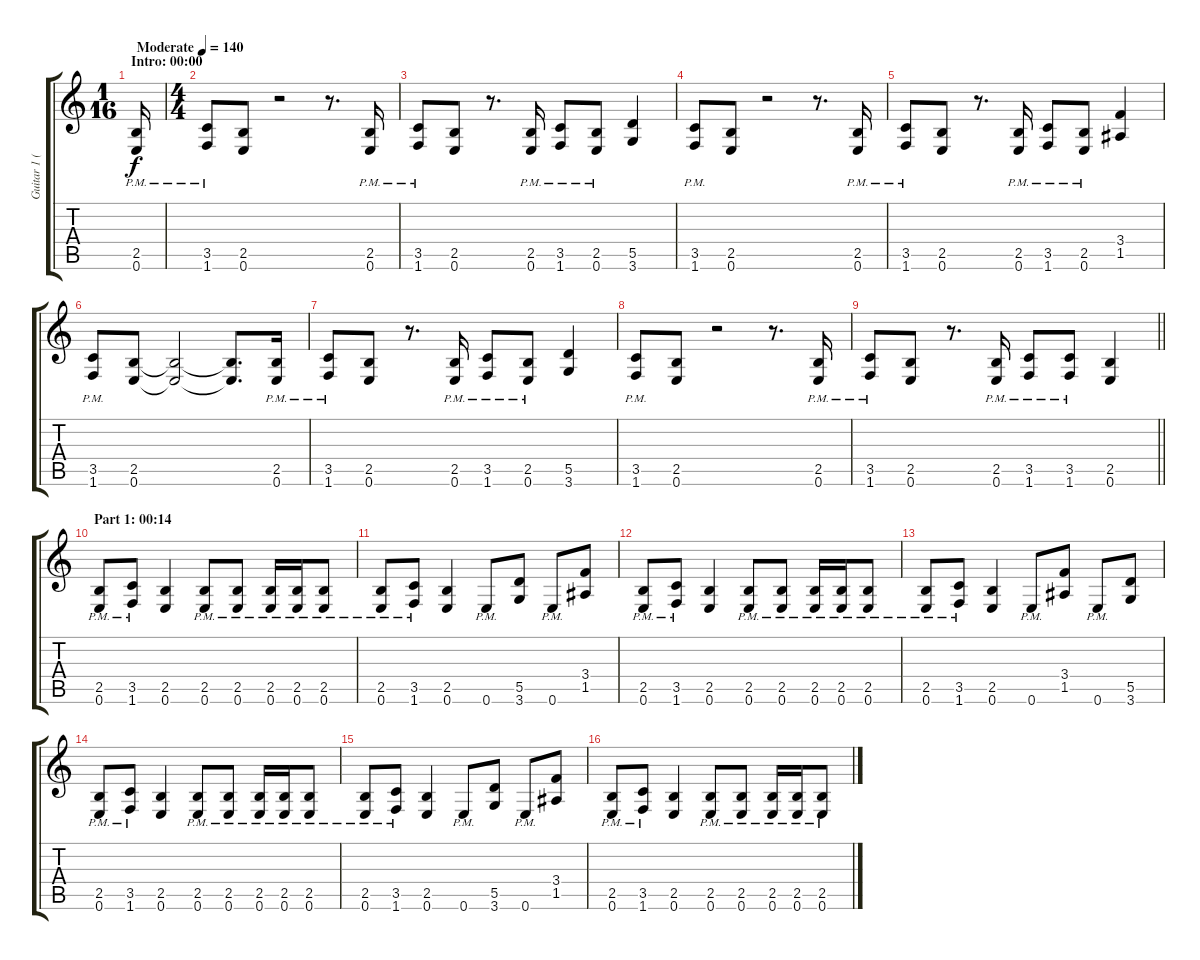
\track ("Guitar 1 (Distortion)" "Guitar 1 (") {instrument distortionguitar}
\staff {score tabs}
\tuning (E4 B3 G3 D3 A2 E2) {hide}
\ts (1 16)
\section ("" "Intro: 00:00")
\tempo (140 "Moderate")
\clef g2
\ks c
(2.5{pm} 0.6{pm}).16{dy f instrument distortionguitar} |
\ts (4 4)
(3.5{pm} 1.6{pm}).8 (2.5 0.6).8 r.2 r.8{d} (2.5{pm} 0.6{pm}).16 |
(3.5{pm} 1.6{pm}).8 (2.5 0.6).8 r.8{d} (2.5{pm} 0.6{pm}).16 (3.5{pm} 1.6{pm}).8 (2.5{pm} 0.6{pm}).8 (5.5 3.6).4 |
(3.5{pm} 1.6{pm}).8 (2.5 0.6).8 r.2 r.8{d} (2.5{pm} 0.6{pm}).16 |
(3.5{pm} 1.6{pm}).8 (2.5 0.6).8 r.8{d} (2.5{pm} 0.6{pm}).16 (3.5{pm} 1.6{pm}).8 (2.5{pm} 0.6{pm}).8 (3.4 1.5).4 |
(3.5{pm} 1.6{pm}).8 (2.5 0.6).8 (2.5{t} 0.6{t}).2 (2.5{t} 0.6{t}).8{d} (2.5{pm} 0.6{pm}).16 |
(3.5{pm} 1.6{pm}).8 (2.5 0.6).8 r.8{d} (2.5{pm} 0.6{pm}).16 (3.5{pm} 1.6{pm}).8 (2.5{pm} 0.6{pm}).8 (5.5 3.6).4 |
(3.5{pm} 1.6{pm}).8 (2.5 0.6).8 r.2 r.8{d} (2.5{pm} 0.6{pm}).16 |
\barLineRight lightlight
(3.5{pm} 1.6{pm}).8 (2.5 0.6).8 r.8{d} (2.5{pm} 0.6{pm}).16 (3.5{pm} 1.6{pm}).8 (3.5{pm} 1.6{pm}).8 (2.5 0.6).4 |
\section ("" "Part 1: 00:14")
(2.5{pm} 0.6{pm}).8 (3.5{pm} 1.6{pm}).8 (2.5 0.6).4 (2.5{pm} 0.6{pm}).8 (2.5{pm} 0.6{pm}).8 (2.5{pm} 0.6{pm}).16 (2.5{pm} 0.6{pm}).16 (2.5{pm} 0.6{pm}).8 |
(2.5{pm} 0.6{pm}).8 (3.5{pm} 1.6{pm}).8 (2.5 0.6).4 0.6{pm}.8 (5.5 3.6).8 0.6{pm}.8 (3.4 1.5).8 |
(2.5{pm} 0.6{pm}).8 (3.5{pm} 1.6{pm}).8 (2.5 0.6).4 (2.5{pm} 0.6{pm}).8 (2.5{pm} 0.6{pm}).8 (2.5{pm} 0.6{pm}).16 (2.5{pm} 0.6{pm}).16 (2.5{pm} 0.6{pm}).8 |
(2.5{pm} 0.6{pm}).8 (3.5{pm} 1.6{pm}).8 (2.5 0.6).4 0.6{pm}.8 (3.4 1.5).8 0.6{pm}.8 (5.5 3.6).8 |
(2.5{pm} 0.6{pm}).8 (3.5{pm} 1.6{pm}).8 (2.5 0.6).4 (2.5{pm} 0.6{pm}).8 (2.5{pm} 0.6{pm}).8 (2.5{pm} 0.6{pm}).16 (2.5{pm} 0.6{pm}).16 (2.5{pm} 0.6{pm}).8 |
(2.5{pm} 0.6{pm}).8 (3.5{pm} 1.6{pm}).8 (2.5 0.6).4 0.6{pm}.8 (5.5 3.6).8 0.6{pm}.8 (3.4 1.5).8 |
(2.5{pm} 0.6{pm}).8 (3.5{pm} 1.6{pm}).8 (2.5 0.6).4 (2.5{pm} 0.6{pm}).8 (2.5{pm} 0.6{pm}).8 (2.5{pm} 0.6{pm}).16 (2.5{pm} 0.6{pm}).16 (2.5{pm} 0.6{pm}).8
